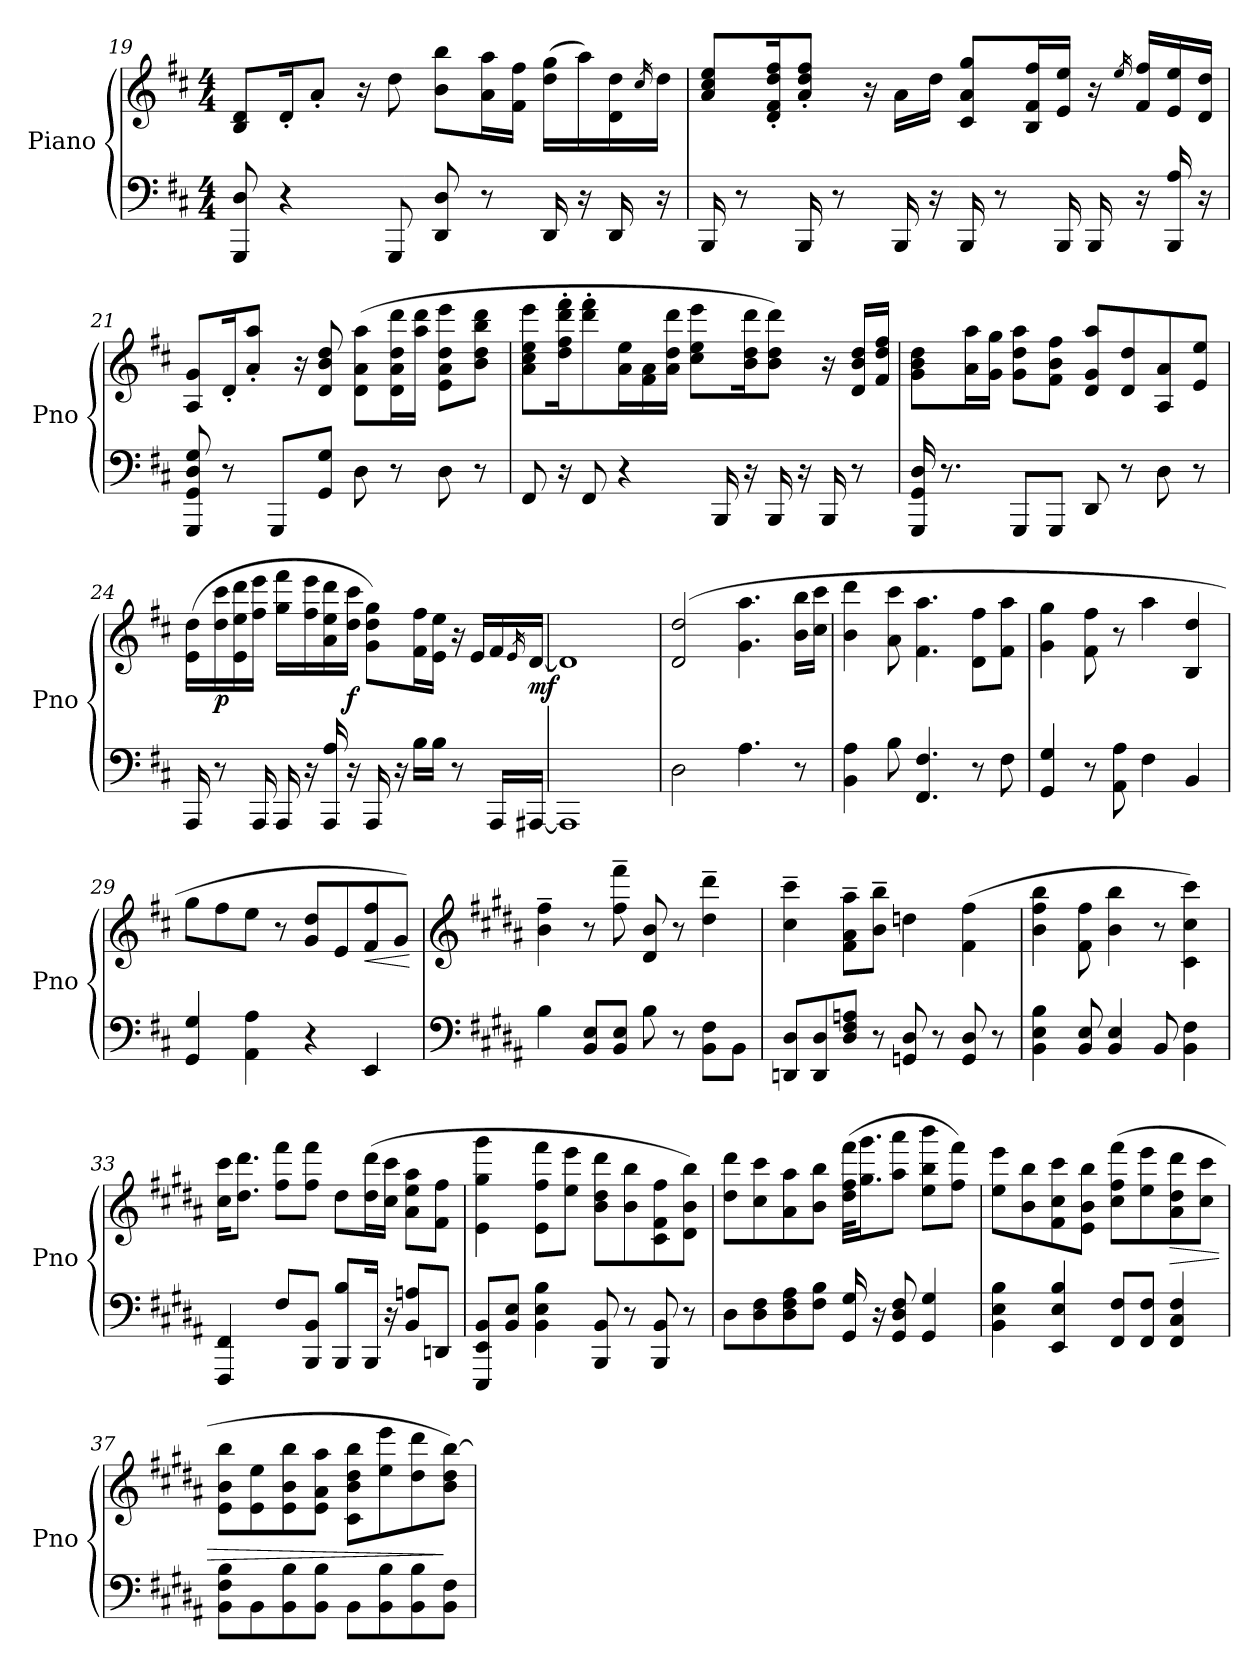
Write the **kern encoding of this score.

**kern	**kern	**dynam
*part1	*part1	*part1
*staff2	*staff1	*staff1/2
*I"Piano	*	*
*I'Pno	*	*
*clefF4	*clefG2	*
*k[f#c#]	*k[f#c#]	*
*M4/4	*M4/4	*
=19	=19	=19
8GGG/ 8D/	8B/ 8d/L	.
4r	16d'/K	.
.	8a'/J	.
.	16r	.
8GGG/	8dd\	.
8DD/ 8D/	8b\ 8bb\L	.
8r	16a\ 16aa\L	.
.	16f#\ 16ff#\JJ	.
16DD/	(>16dd\ 16gg\LL	.
16r	16aa\)	.
16DD/	16d\ 16dd\	.
.	16qcc#/	.
16r	16dd\JJ	.
!!LO:LB:g=z
=20	=20	=20
16BBB/	8a/ 8cc#/ 8ee/L	.
8r	.	.
.	16d/' 16f#/' 16dd/' 16ff#/'K	.
16BBB/	8a/' 8dd/' 8ff#/'J	.
8r	.	.
.	16r	.
16BBB/	16a\LL	.
16r	16dd\JJ	.
16BBB/	8c#/ 8a/ 8gg/L	.
8r	.	.
.	16B/ 16f#/ 16ff#/L	.
16BBB/	16e/ 16ee/JJ	.
16BBB/	16r	.
.	16qee/	.
16r	16f#/ 16ff#/LL	.
16BBB/ 16A/	16e/ 16ee/	.
16r	16d/ 16dd/JJ	.
=21	=21	=21
8GGG/ 8GG/ 8D/ 8G/	8A/ 8g/L	.
8r	16d'/K	.
.	8a/' 8aa/'J	.
8GGG/L	.	.
.	16r	.
8GG/ 8G/J	8d/ 8b/ 8dd/	.
8D\	(>8d\ 8a\ 8aa\L	.
8r	16d\ 16a\ 16dd\ 16ddd\L	.
.	16aa\ 16ddd\JJ	.
8D\	8e\ 8a\ 8dd\ 8eee\L	.
8r	8b\ 8dd\ 8bb\ 8ddd\J	.
=22	=22	=22
8FF#/	8a\ 8cc#\ 8ee\ 8eee\L	.
16r	16dd\' 16ff#\' 16ddd\' 16fff#\'K	.
8FF#/	8ddd\' 8fff#\'	.
4r	16a\ 16ee\L	.
.	16f#\ 16a\	.
.	16a\ 16dd\ 16ddd\JJ	.
.	8cc#\ 8ee\ 8eee\L	.
16BBB/	.	.
16r	16b\ 16dd\ 16ddd\K	.
16BBB/	8b\ 8dd\ 8ddd\J)	.
16r	.	.
16BBB/	16r	.
8r	16d/ 16b/ 16dd/LL	.
.	16f#/ 16dd/ 16ff#/JJ	.
!!LO:LB:g=z
=23	=23	=23
16GGG/ 16GG/ 16D/	8g\ 8b\ 8dd\L	.
8.r	.	.
.	16a\ 16aa\L	.
.	16g\ 16gg\JJ	.
8GGG/L	8g\ 8dd\ 8aa\L	.
8GGG/J	8f#\ 8b\ 8ff#\J	.
8DD/	8d/ 8g/ 8aa/L	.
8r	8d/ 8dd/	.
8D\	8A/ 8a/	.
8r	8e/ 8ee/J	.
=24	=24	=24
16AAA/	(>16e\ 16dd\LL	.
!	!	!LO:DY:b
8r	16dd\ 16ccc#\	p
.	16e\ 16ee\ 16ddd\	.
16AAA/	16ff#\ 16eee\JJ	.
16AAA/	16gg\ 16fff#\LL	.
16r	16ff#\ 16eee\	.
16AAA/ 16A/	16a\ 16ee\ 16ddd\	.
!	!	!LO:DY:b
16r	16dd\ 16ccc#\JJ	f
16AAA/	8g\ 8dd\ 8gg\L)	.
16r	.	.
16B\LL	16f#\ 16ff#\L	.
16B\JJ	16e\ 16ee\JJ	.
8r	16r	.
.	16e/LL	.
16AAA/LL	16f#/	.
.	16qe/	.
!	!	!LO:DY:b
[16AAA#X/JJ	[16d/JJ	mf
=25	=25	=25
1AAA#]	1d]	.
=26	=26	=26
2D\	(>2d/ 2dd/	.
4.A\	4.g\ 4.aa\	.
8r	16b\ 16bb\LL	.
.	16cc#\ 16ccc#\JJ	.
!!LO:LB:g=z
=27	=27	=27
4BB\ 4A\	4b\ 4ddd\	.
8B\	8a\ 8ccc#\	.
4.FF#/ 4.F#/	4.f#\ 4.aa\	.
8r	8d\ 8ff#\L	.
8F#\	8f#\ 8aa\J	.
=28	=28	=28
4GG/ 4G/	4g\ 4gg\	.
8r	8f#\ 8ff#\	.
8AA\ 8A\	8r	.
4F#\	4aa\	.
4BB/	4B/ 4dd/	.
=29	=29	=29
4GG/ 4G/	8gg\L	.
.	8ff#\	.
4AA\ 4A\	8ee\J	.
.	8r	.
4r	8g/ 8dd/L	.
.	8e/	.
!	!	!LO:HP:b
4EE/	8f#/ 8ff#/	<
.	8g/J)	.
.	.	[
=30	=30	=30
*clefF4	*clefG2	*
*k[f#c#g#d#a#]	*k[f#c#g#d#a#]	*
4B\	4b\~ 4ff#\~	.
8BB/ 8E/L	8r	.
8BB/ 8E/J	8ff#\~ 8fff#\~	.
8B\	8d#/ 8b/	.
8r	8r	.
8BB\ 8F#\L	4dd#\~ 4ddd#\~	.
8BB\J	.	.
=31	=31	=31
8DDn/ 8D#/L	4cc#\~ 4ccc#\~	.
8DD/ 8D#/	.	.
8D#/ 8F#/ 8An/J	8f#\~ 8a#\~ 8aa#\~L	.
8r	8b\~ 8bb\~J	.
8GGn/ 8D#/	4ddn\	.
8r	.	.
8GG/ 8D#/	(>4f#\ 4ff#\	.
8r	.	.
!!LO:PB:g=z
=32	=32	=32
4BB\ 4E\ 4B\	4b\ 4ff#\ 4bb\	.
8BB/ 8E/	8f#\ 8ff#\	.
4BB/ 4E/	4b\ 4bb\	.
8BB/	8r	.
4BB\ 4F#\	4c#\ 4cc#\ 4ccc#\)	.
=33	=33	=33
4FFF#/ 4FF#/	16cc#\ 16ccc#\KL	.
.	8.dd#\ 8.ddd#\J	.
8F#/L	8ff#\ 8fff#\L	.
8BBB/ 8BB/J	8ff#\ 8fff#\J	.
8BBB/ 8B/L	8dd#\L	.
16BBB/Jk	(>16dd#\ 16ddd#\L	.
16r	16cc#\ 16ccc#\JJ	.
8BB/ 8An/L	8a#\ 8ee\ 8aa#\L	.
8DDn/J	8f#\ 8ff#\J	.
=34	=34	=34
8EEE/ 8EE/ 8BB/L	4e\ 4gg#\ 4ggg#\	.
8BB/ 8E/J	.	.
4BB\ 4E\ 4B\	8e\ 8ff#\ 8fff#\L	.
.	8ee\ 8eee\J	.
8BBB/ 8BB/	8b\ 8dd#\ 8ddd#\L	.
8r	8b\ 8bb\	.
8BBB/ 8BB/	8c#\ 8f#\ 8ff#\	.
8r	8d#\ 8b\ 8bb\J)	.
=35	=35	=35
8D#\L	8dd#\ 8ddd#\L	.
8D#\ 8F#\	8cc#\ 8ccc#\	.
8D#\ 8F#\ 8A#\	8a#\ 8aa#\	.
8F#\ 8B\J	8b\ 8bb\J	.
16GG#/ 16G#/	(>32dd#\ 32ff#\ 32fff#\KLL	.
.	16.gg#\ 16.ggg#\J	.
16r	.	.
8GG#/ 8D#/ 8F#/	8aa#\ 8aaa#\J	.
4GG#/ 4G#/	8ee\ 8bb\ 8bbb\L	.
.	8ff#\ 8fff#\J)	.
!!LO:LB:g=z
=36	=36	=36
4BB\ 4E\ 4B\	8ee\ 8eee\L	.
.	8b\ 8bb\	.
4EE/ 4E/ 4B/	8f#\ 8cc#\ 8ccc#\	.
.	8e\ 8b\ 8bb\J	.
8FF#/ 8F#/L	(>8cc#\ 8ff#\ 8fff#\L	.
8FF#/ 8F#/J	8ee\ 8eee\	.
!	!	!LO:HP:b
4FF#/ 4C#/ 4F#/	8a#\ 8dd#\ 8ddd#\	>
.	8cc#\ 8ccc#\J	.
=37	=37	=37
8BB\ 8F#\ 8B\L	8e\ 8b\ 8bb\L	.
8BB\	8e\ 8ee\	.
8BB\ 8B\	8e\ 8b\ 8bb\	.
8BB\ 8B\J	8e\ 8a#\ 8aa#\J	.
8BB\L	8c#\ 8b\ 8dd#\ 8bb\L	.
8BB\ 8B\	8ee\ 8eee\	.
8BB\ 8B\	8dd#\ 8ddd#\	.
8BB\ 8F#\J	8b\ 8dd#\ [8bb\J)	]
=	=	=
*-	*-	*-
